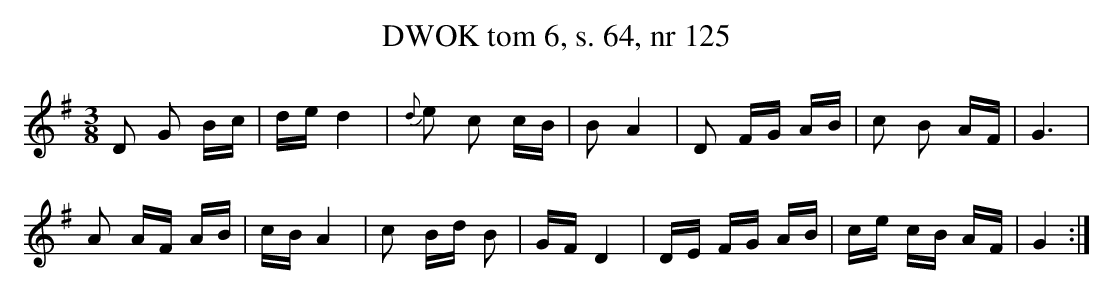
X:1
T:DWOK tom 6, s. 64, nr 125
L:1/16
M:3/8
K:G
D2 G2 Bc|de d4|{d}e2 c2 cB|B2 A4|D2 FG AB|c2 B2 AF|G6|
A2 AF AB|cB A4|c2 Bd B2|GF D4|DE FG AB|ce cB AF|G4 :|
